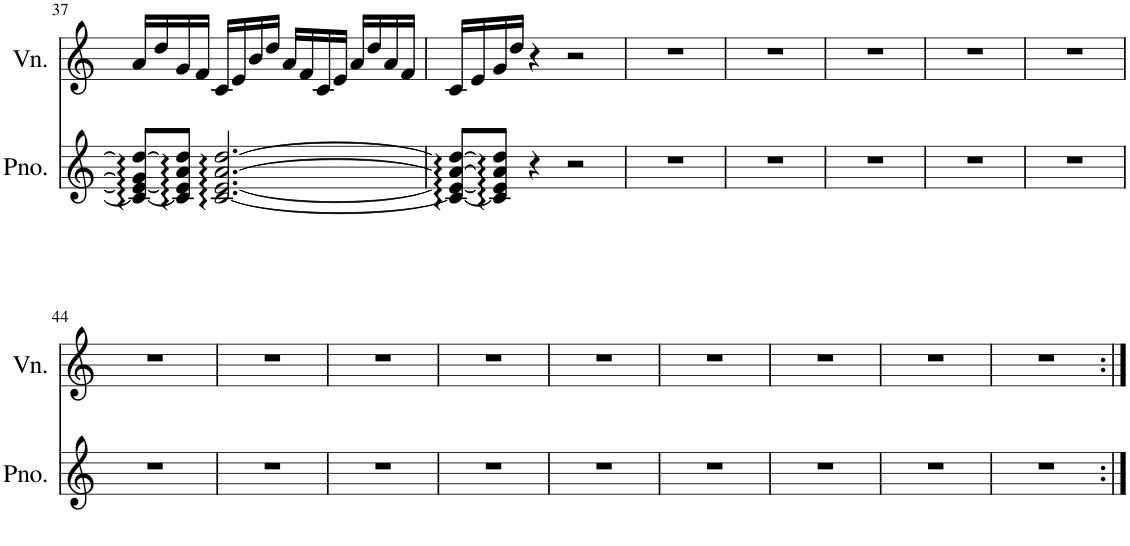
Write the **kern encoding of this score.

**kern	**kern
*part2	*part1
*staff2	*staff1
*I"Piano	*I"Violin
*I'Pno.	*I'Vn.
!!LO:PB:g=z
*clefG2	*clefG2
*	*Trd7c12
*k[]	*k[]
*M4/4	*M4/4
=37	=37
8c/_ 8e/_ 8g/] 8dd/_L	16a/LL
.	16dd/
8c/] 8e/] 8a/ 8dd/]J	16g/
.	16f/JJ
[2.c/ [2.e/ [2.a/ [2.dd/	16c/LL
.	16e/
.	16b/
.	16dd/JJ
.	16a/LL
.	16f/
.	16c/
.	16e/JJ
.	16a/LL
.	16dd/
.	16a/
.	16f/JJ
=38	=38
8c/_ 8e/_ 8a/_ 8dd/_L	16c/LL
.	16e/
8c/] 8e/] 8a/] 8dd/]J	16g/
.	16dd/JJ
4r	4r
2r	2r
=39	=39
1r	1r
=40	=40
1r	1r
=41	=41
1r	1r
=42	=42
1r	1r
=43	=43
1r	1r
!!LO:LB:g=z
=44	=44
1r	1r
=45	=45
1r	1r
=46	=46
1r	1r
=47	=47
1r	1r
=48	=48
1r	1r
=49	=49
1r	1r
=50	=50
1r	1r
=51	=51
1r	1r
=52	=52
1r	1r
=:|!	=:|!
*-	*-
